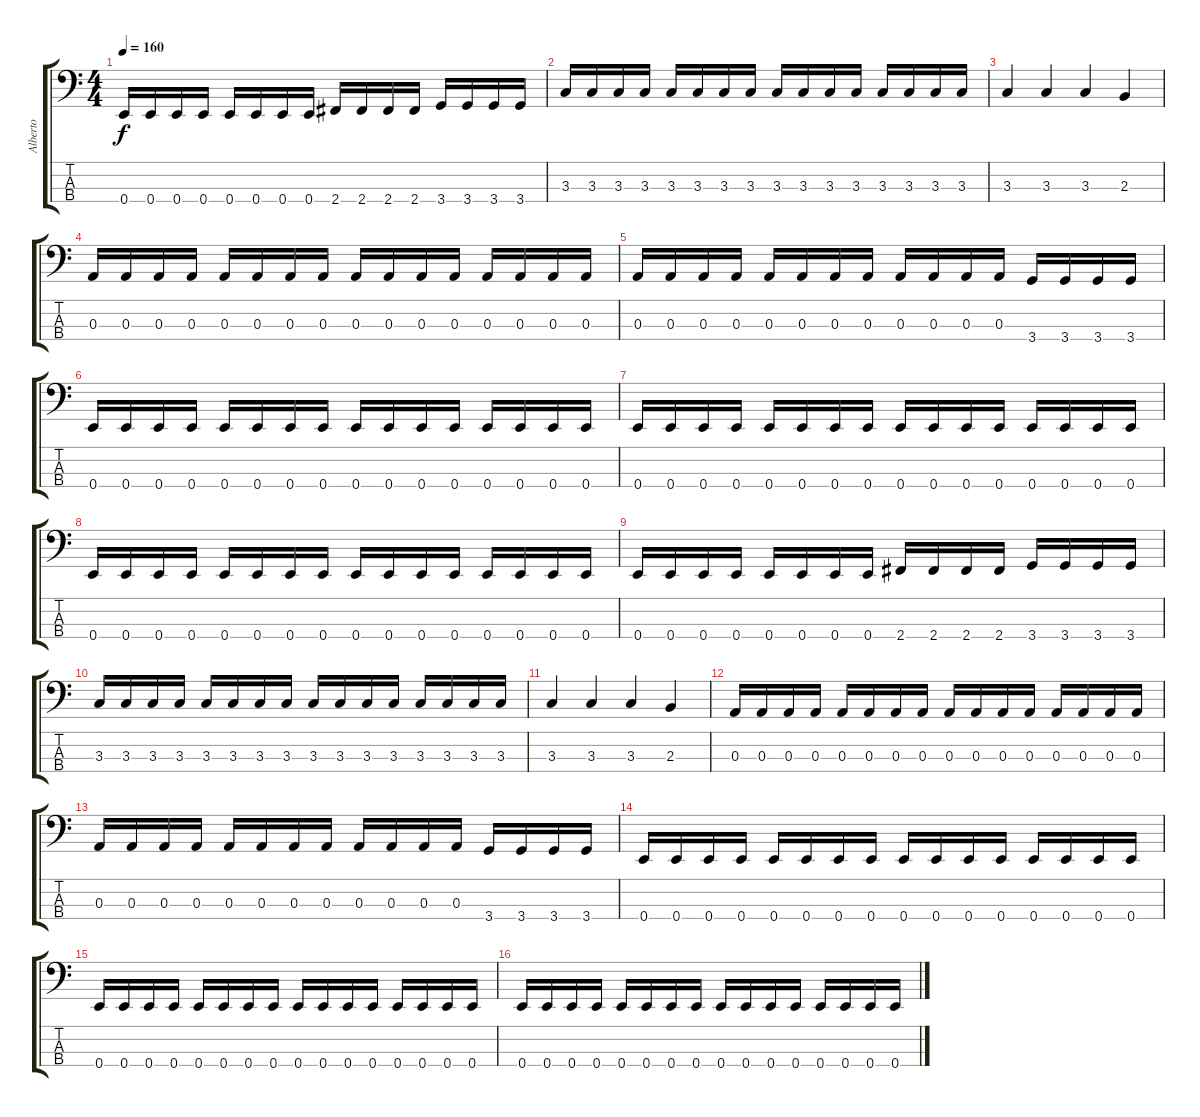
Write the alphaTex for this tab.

\track ("Alberto" "Alberto") {instrument slapbass1}
\staff {score tabs}
\tuning (G2 D2 A1 E1) {hide}
\ts (4 4)
\tempo 160
\clef f4
\ks c
0.4.16{dy f} 0.4.16 0.4.16 0.4.16 0.4.16 0.4.16 0.4.16 0.4.16 2.4.16 2.4.16 2.4.16 2.4.16 3.4.16 3.4.16 3.4.16 3.4.16 |
3.3.16 3.3.16 3.3.16 3.3.16 3.3.16 3.3.16 3.3.16 3.3.16 3.3.16 3.3.16 3.3.16 3.3.16 3.3.16 3.3.16 3.3.16 3.3.16 |
3.3.4 3.3.4 3.3.4 2.3.4 |
0.3.16 0.3.16 0.3.16 0.3.16 0.3.16 0.3.16 0.3.16 0.3.16 0.3.16 0.3.16 0.3.16 0.3.16 0.3.16 0.3.16 0.3.16 0.3.16 |
0.3.16 0.3.16 0.3.16 0.3.16 0.3.16 0.3.16 0.3.16 0.3.16 0.3.16 0.3.16 0.3.16 0.3.16 3.4.16 3.4.16 3.4.16 3.4.16 |
0.4.16 0.4.16 0.4.16 0.4.16 0.4.16 0.4.16 0.4.16 0.4.16 0.4.16 0.4.16 0.4.16 0.4.16 0.4.16 0.4.16 0.4.16 0.4.16 |
0.4.16 0.4.16 0.4.16 0.4.16 0.4.16 0.4.16 0.4.16 0.4.16 0.4.16 0.4.16 0.4.16 0.4.16 0.4.16 0.4.16 0.4.16 0.4.16 |
0.4.16 0.4.16 0.4.16 0.4.16 0.4.16 0.4.16 0.4.16 0.4.16 0.4.16 0.4.16 0.4.16 0.4.16 0.4.16 0.4.16 0.4.16 0.4.16 |
0.4.16 0.4.16 0.4.16 0.4.16 0.4.16 0.4.16 0.4.16 0.4.16 2.4.16 2.4.16 2.4.16 2.4.16 3.4.16 3.4.16 3.4.16 3.4.16 |
3.3.16 3.3.16 3.3.16 3.3.16 3.3.16 3.3.16 3.3.16 3.3.16 3.3.16 3.3.16 3.3.16 3.3.16 3.3.16 3.3.16 3.3.16 3.3.16 |
3.3.4 3.3.4 3.3.4 2.3.4 |
0.3.16 0.3.16 0.3.16 0.3.16 0.3.16 0.3.16 0.3.16 0.3.16 0.3.16 0.3.16 0.3.16 0.3.16 0.3.16 0.3.16 0.3.16 0.3.16 |
0.3.16 0.3.16 0.3.16 0.3.16 0.3.16 0.3.16 0.3.16 0.3.16 0.3.16 0.3.16 0.3.16 0.3.16 3.4.16 3.4.16 3.4.16 3.4.16 |
0.4.16 0.4.16 0.4.16 0.4.16 0.4.16 0.4.16 0.4.16 0.4.16 0.4.16 0.4.16 0.4.16 0.4.16 0.4.16 0.4.16 0.4.16 0.4.16 |
0.4.16 0.4.16 0.4.16 0.4.16 0.4.16 0.4.16 0.4.16 0.4.16 0.4.16 0.4.16 0.4.16 0.4.16 0.4.16 0.4.16 0.4.16 0.4.16 |
0.4.16 0.4.16 0.4.16 0.4.16 0.4.16 0.4.16 0.4.16 0.4.16 0.4.16 0.4.16 0.4.16 0.4.16 0.4.16 0.4.16 0.4.16 0.4.16
